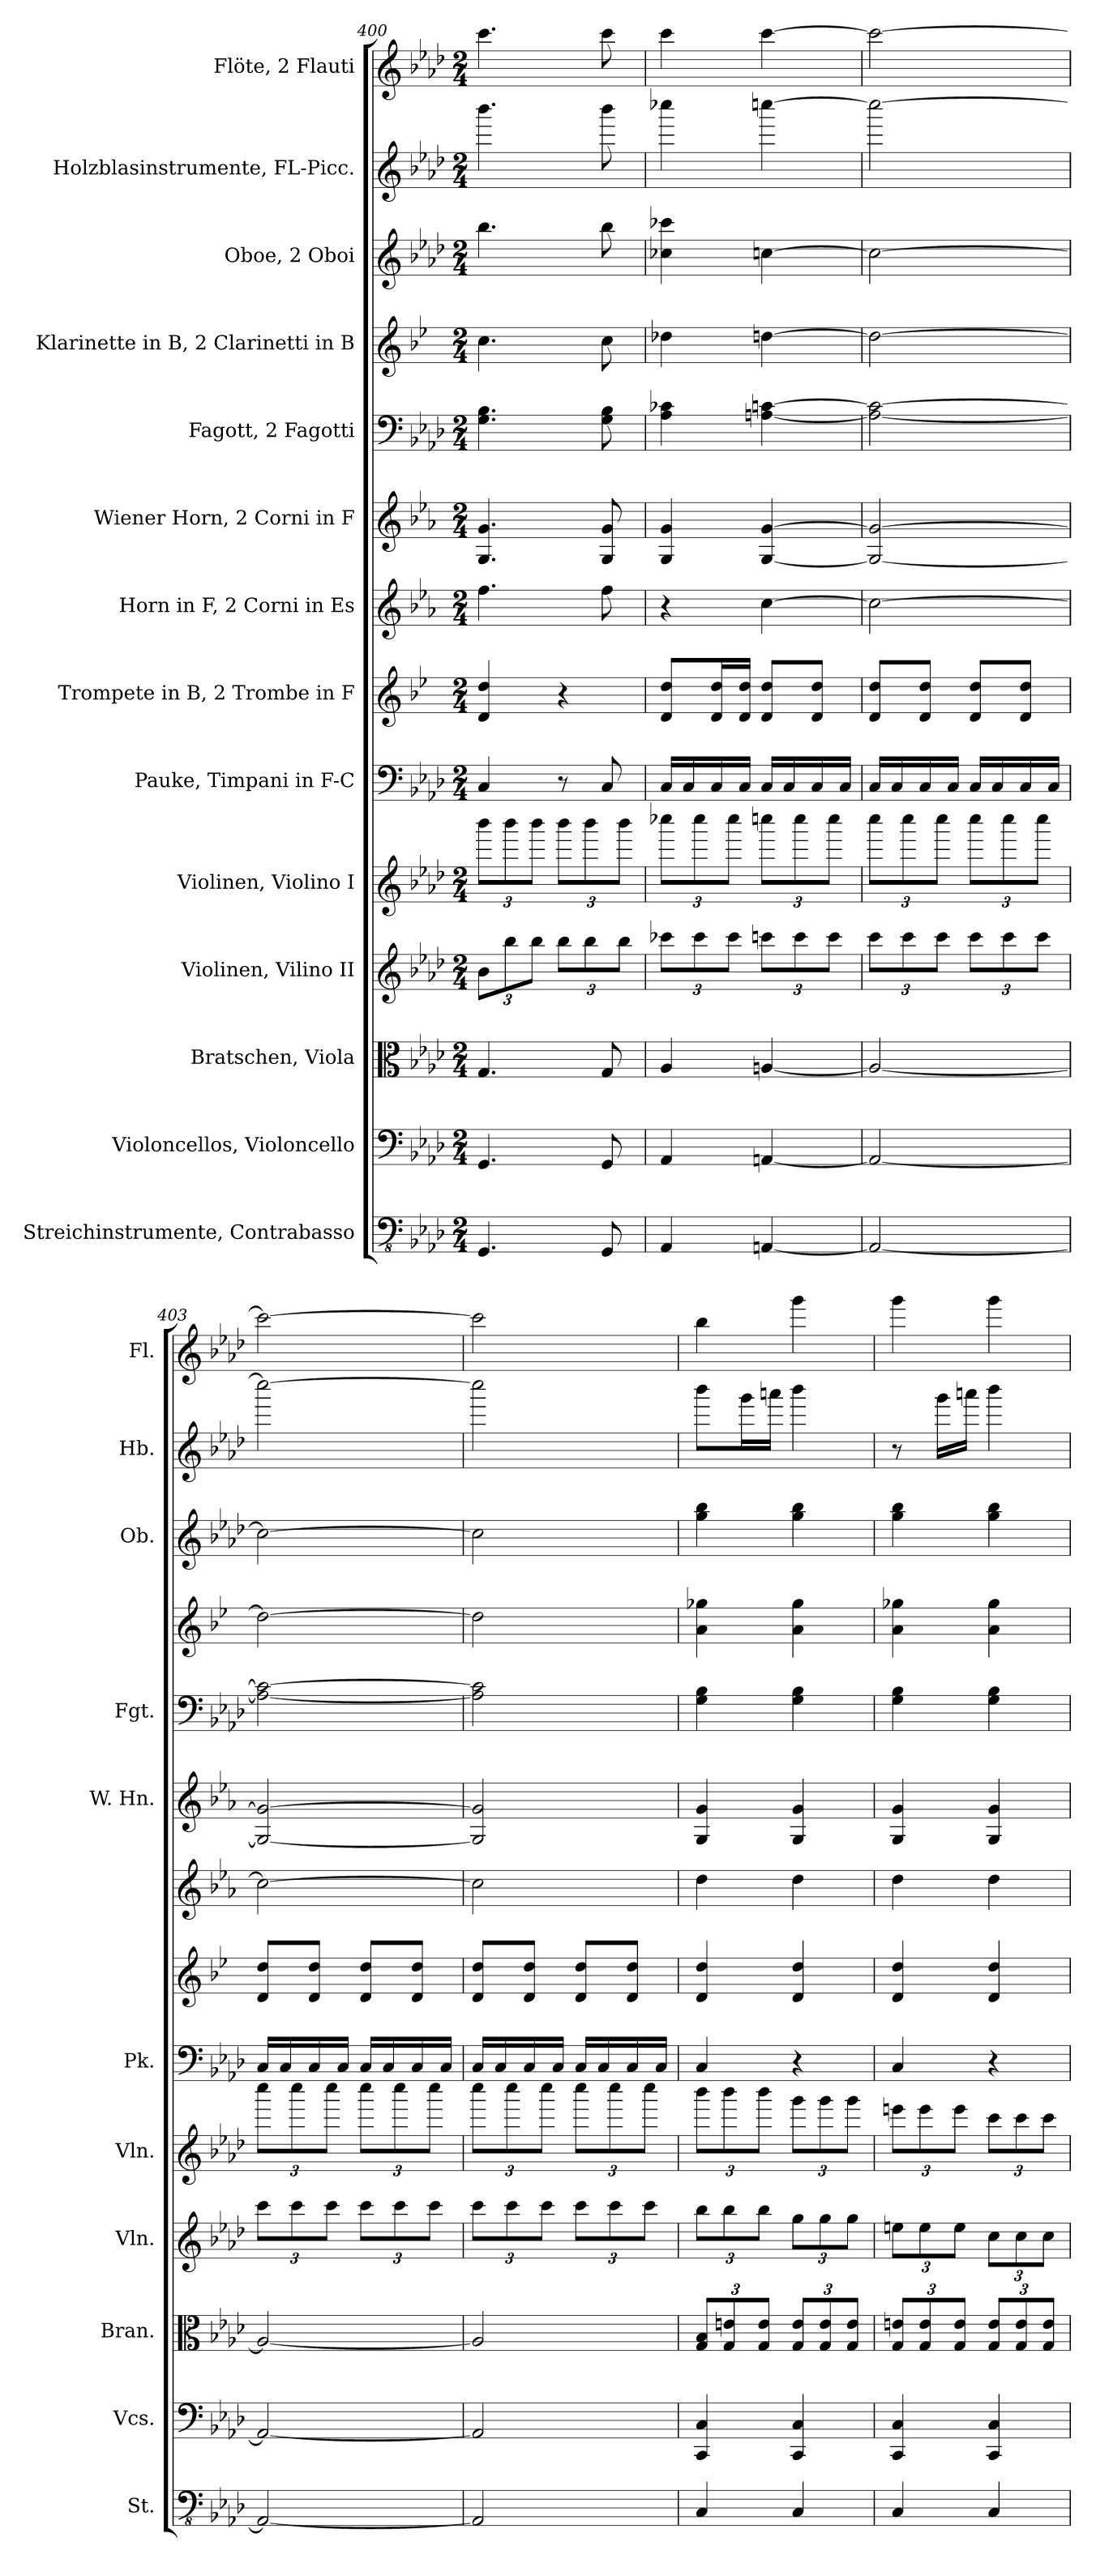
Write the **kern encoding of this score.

**kern	**kern	**kern	**kern	**kern	**kern	**kern	**kern	**kern	**kern	**kern	**kern	**kern	**kern
*part14	*part13	*part12	*part11	*part10	*part9	*part8	*part7	*part6	*part5	*part4	*part3	*part2	*part1
*staff14	*staff13	*staff12	*staff11	*staff10	*staff9	*staff8	*staff7	*staff6	*staff5	*staff4	*staff3	*staff2	*staff1
*I"Streichinstrumente, Contrabasso	*I"Violoncellos, Violoncello	*I"Bratschen, Viola	*I"Violinen, Vilino II	*I"Violinen, Violino I	*I"Pauke, Timpani in F-C	*I"Trompete in B, 2 Trombe in F	*I"Horn in F, 2 Corni in Es	*I"Wiener Horn, 2 Corni in F	*I"Fagott, 2 Fagotti	*I"Klarinette in B, 2 Clarinetti in B	*I"Oboe, 2 Oboi	*I"Holzblasinstrumente, FL-Picc.	*I"Flöte, 2 Flauti
*I'St.	*I'Vcs.	*I'Bran.	*I'Vln.	*I'Vln.	*I'Pk.	*	*	*I'W. Hn.	*I'Fgt.	*	*I'Ob.	*I'Hb.	*I'Fl.
*clefFv4	*clefF4	*clefC3	*clefG2	*clefG2	*clefF4	*clefG2	*clefG2	*clefG2	*clefF4	*clefG2	*clefG2	*clefG2	*clefG2
*	*	*	*	*	*	*ITrd1c2	*ITrd4c7	*ITrd4c7	*	*ITrd1c2	*	*	*
*k[b-e-a-d-]	*k[b-e-a-d-]	*k[b-e-a-d-]	*k[b-e-a-d-]	*k[b-e-a-d-]	*k[b-e-a-d-]	*k[b-e-a-d-]	*k[b-e-a-d-]	*k[b-e-a-d-]	*k[b-e-a-d-]	*k[b-e-a-d-]	*k[b-e-a-d-]	*k[b-e-a-d-]	*k[b-e-a-d-]
*M2/4	*M2/4	*M2/4	*M2/4	*M2/4	*M2/4	*M2/4	*M2/4	*M2/4	*M2/4	*M2/4	*M2/4	*M2/4	*M2/4
*	*	*	*Xbrackettup	*Xbrackettup	*	*	*	*	*	*	*	*	*
=400	=400	=400	=400	=400	=400	=400	=400	=400	=400	=400	=400	=400	=400
4.GGG/	4.GG/	4.G/	12b-\L	12bbb-\L	4C/	4c/ 4cc/	4.b-\	4.C/ 4.c/	4.G\ 4.B-\	4.b-\	4.bb-\	4.bbb-\	4.ccc\
.	.	.	12bb-\	12bbb-\	.	.	.	.	.	.	.	.	.
.	.	.	12bb-\J	12bbb-\J	.	.	.	.	.	.	.	.	.
.	.	.	12bb-\L	12bbb-\L	8r	4r	.	.	.	.	.	.	.
.	.	.	12bb-\	12bbb-\	.	.	.	.	.	.	.	.	.
8GGG/	8GG/	8G/	.	.	8C/	.	8b-\	8C/ 8c/	8G\ 8B-\	8b-\	8bb-\	8bbb-\	8ccc\
.	.	.	12bb-\J	12bbb-\J	.	.	.	.	.	.	.	.	.
=401	=401	=401	=401	=401	=401	=401	=401	=401	=401	=401	=401	=401	=401
4AAA-/	4AA-/	4A-/	12ccc-X\L	12cccc-X\L	16C/LL	8c/ 8cc/L	4r	4C/ 4c/	4A-\ 4c-X\	4cc-X\	4cc-X\ 4ccc-X\	4cccc-X\	4ccc\
.	.	.	.	.	16C/	.	.	.	.	.	.	.	.
.	.	.	12ccc-\	12cccc-\	.	.	.	.	.	.	.	.	.
.	.	.	.	.	16C/	16c/ 16cc/L	.	.	.	.	.	.	.
.	.	.	12ccc-\J	12cccc-\J	.	.	.	.	.	.	.	.	.
.	.	.	.	.	16C/JJ	16c/ 16cc/JJ	.	.	.	.	.	.	.
[4AAAn/	[4AAn/	[4An/	12cccn\L	12ccccn\L	16C/LL	8c/ 8cc/L	[4f\	[4C/ [4c/	[4An\ [4cn\	[4ccn\	[4ccn\	[4ccccn\	[4ccc\
.	.	.	.	.	16C/	.	.	.	.	.	.	.	.
.	.	.	12ccc\	12cccc\	.	.	.	.	.	.	.	.	.
.	.	.	.	.	16C/	8c/ 8cc/J	.	.	.	.	.	.	.
.	.	.	12ccc\J	12cccc\J	.	.	.	.	.	.	.	.	.
.	.	.	.	.	16C/JJ	.	.	.	.	.	.	.	.
=402	=402	=402	=402	=402	=402	=402	=402	=402	=402	=402	=402	=402	=402
2AAA/_	2AA/_	2A/_	12ccc\L	12cccc\L	16C/LL	8c/ 8cc/L	2f\_	2C/_ 2c/_	2A\_ 2c\_	2cc\_	2cc\_	2cccc\_	2ccc\_
.	.	.	.	.	16C/	.	.	.	.	.	.	.	.
.	.	.	12ccc\	12cccc\	.	.	.	.	.	.	.	.	.
.	.	.	.	.	16C/	8c/ 8cc/J	.	.	.	.	.	.	.
.	.	.	12ccc\J	12cccc\J	.	.	.	.	.	.	.	.	.
.	.	.	.	.	16C/JJ	.	.	.	.	.	.	.	.
.	.	.	12ccc\L	12cccc\L	16C/LL	8c/ 8cc/L	.	.	.	.	.	.	.
.	.	.	.	.	16C/	.	.	.	.	.	.	.	.
.	.	.	12ccc\	12cccc\	.	.	.	.	.	.	.	.	.
.	.	.	.	.	16C/	8c/ 8cc/J	.	.	.	.	.	.	.
.	.	.	12ccc\J	12cccc\J	.	.	.	.	.	.	.	.	.
.	.	.	.	.	16C/JJ	.	.	.	.	.	.	.	.
!!LO:PB:g=z
=403	=403	=403	=403	=403	=403	=403	=403	=403	=403	=403	=403	=403	=403
2AAA/_	2AA/_	2A/_	12ccc\L	12cccc\L	16C/LL	8c/ 8cc/L	2f\_	2C/_ 2c/_	2A\_ 2c\_	2cc\_	2cc\_	2cccc\_	2ccc\_
.	.	.	.	.	16C/	.	.	.	.	.	.	.	.
.	.	.	12ccc\	12cccc\	.	.	.	.	.	.	.	.	.
.	.	.	.	.	16C/	8c/ 8cc/J	.	.	.	.	.	.	.
.	.	.	12ccc\J	12cccc\J	.	.	.	.	.	.	.	.	.
.	.	.	.	.	16C/JJ	.	.	.	.	.	.	.	.
.	.	.	12ccc\L	12cccc\L	16C/LL	8c/ 8cc/L	.	.	.	.	.	.	.
.	.	.	.	.	16C/	.	.	.	.	.	.	.	.
.	.	.	12ccc\	12cccc\	.	.	.	.	.	.	.	.	.
.	.	.	.	.	16C/	8c/ 8cc/J	.	.	.	.	.	.	.
.	.	.	12ccc\J	12cccc\J	.	.	.	.	.	.	.	.	.
.	.	.	.	.	16C/JJ	.	.	.	.	.	.	.	.
=404	=404	=404	=404	=404	=404	=404	=404	=404	=404	=404	=404	=404	=404
2AAA/]	2AA/]	2A/]	12ccc\L	12cccc\L	16C/LL	8c/ 8cc/L	2f\]	2C/] 2c/]	2A\] 2c\]	2cc\]	2cc\]	2cccc\]	2ccc\]
.	.	.	.	.	16C/	.	.	.	.	.	.	.	.
.	.	.	12ccc\	12cccc\	.	.	.	.	.	.	.	.	.
.	.	.	.	.	16C/	8c/ 8cc/J	.	.	.	.	.	.	.
.	.	.	12ccc\J	12cccc\J	.	.	.	.	.	.	.	.	.
.	.	.	.	.	16C/JJ	.	.	.	.	.	.	.	.
.	.	.	12ccc\L	12cccc\L	16C/LL	8c/ 8cc/L	.	.	.	.	.	.	.
.	.	.	.	.	16C/	.	.	.	.	.	.	.	.
.	.	.	12ccc\	12cccc\	.	.	.	.	.	.	.	.	.
.	.	.	.	.	16C/	8c/ 8cc/J	.	.	.	.	.	.	.
.	.	.	12ccc\J	12cccc\J	.	.	.	.	.	.	.	.	.
.	.	.	.	.	16C/JJ	.	.	.	.	.	.	.	.
=405	=405	=405	=405	=405	=405	=405	=405	=405	=405	=405	=405	=405	=405
*	*	*Xbrackettup	*	*	*	*	*	*	*	*	*	*	*
4CC/	4CC/ 4C/	12G/ 12B-/L	12bb-\L	12bbb-\L	4C/	4c/ 4cc/	4g\	4C/ 4c/	4G\ 4B-\	4g\ 4ff-X\	4gg\ 4bb-\	8bbb-\L	4bb-\
.	.	12G/ 12en/	12bb-\	12bbb-\	.	.	.	.	.	.	.	.	.
.	.	.	.	.	.	.	.	.	.	.	.	16ggg\L	.
.	.	12G/ 12e/J	12bb-\J	12bbb-\J	.	.	.	.	.	.	.	.	.
.	.	.	.	.	.	.	.	.	.	.	.	16aaan\JJ	.
4CC/	4CC/ 4C/	12G/ 12e/L	12gg\L	12ggg\L	4r	4c/ 4cc/	4g\	4C/ 4c/	4G\ 4B-\	4g\ 4ff-\	4gg\ 4bb-\	4bbb-\	4ggg\
.	.	12G/ 12e/	12gg\	12ggg\	.	.	.	.	.	.	.	.	.
.	.	12G/ 12e/J	12gg\J	12ggg\J	.	.	.	.	.	.	.	.	.
=406	=406	=406	=406	=406	=406	=406	=406	=406	=406	=406	=406	=406	=406
4CC/	4CC/ 4C/	12G/ 12en/L	12een\L	12eeen\L	4C/	4c/ 4cc/	4g\	4C/ 4c/	4G\ 4B-\	4g\ 4ff-X\	4gg\ 4bb-\	8r	4ggg\
.	.	12G/ 12e/	12ee\	12eee\	.	.	.	.	.	.	.	.	.
.	.	.	.	.	.	.	.	.	.	.	.	16ggg\LL	.
.	.	12G/ 12e/J	12ee\J	12eee\J	.	.	.	.	.	.	.	.	.
.	.	.	.	.	.	.	.	.	.	.	.	16aaan\JJ	.
4CC/	4CC/ 4C/	12G/ 12e/L	12cc\L	12ccc\L	4r	4c/ 4cc/	4g\	4C/ 4c/	4G\ 4B-\	4g\ 4ff-\	4gg\ 4bb-\	4bbb-\	4ggg\
.	.	12G/ 12e/	12cc\	12ccc\	.	.	.	.	.	.	.	.	.
.	.	12G/ 12e/J	12cc\J	12ccc\J	.	.	.	.	.	.	.	.	.
=	=	=	=	=	=	=	=	=	=	=	=	=	=
*-	*-	*-	*-	*-	*-	*-	*-	*-	*-	*-	*-	*-	*-
